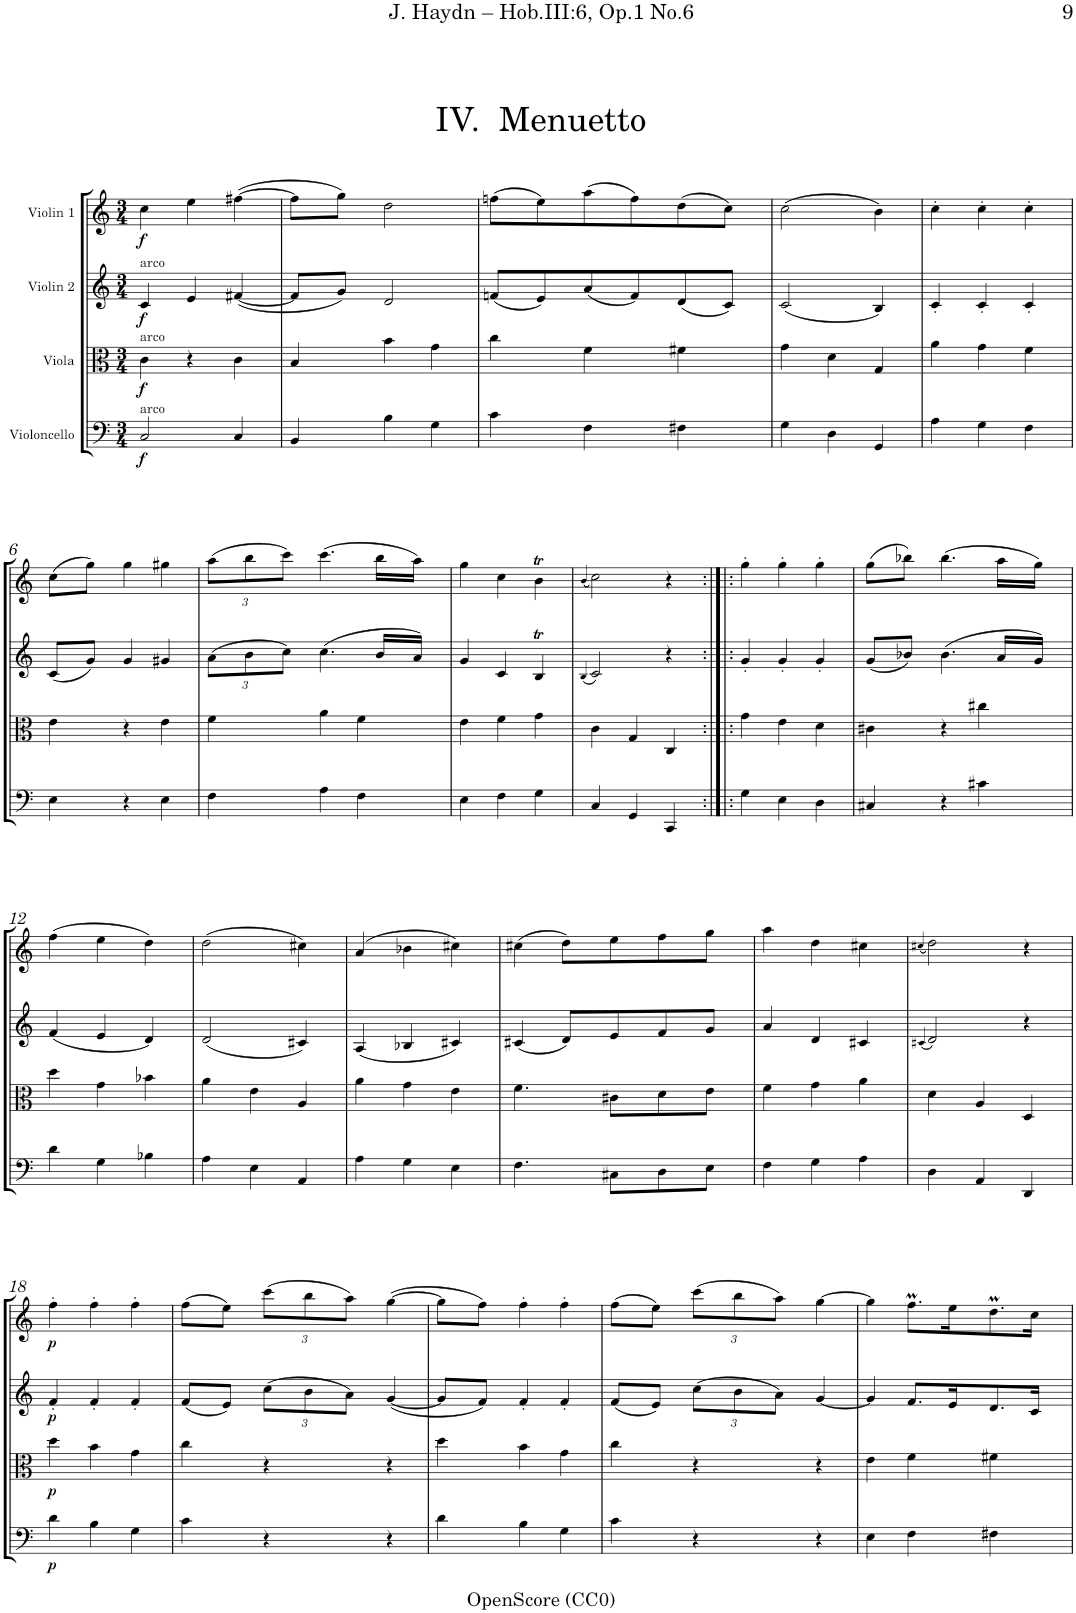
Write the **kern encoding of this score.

**kern	**dynam	**kern	**dynam	**kern	**dynam	**kern	**dynam
*part4	*part4	*part3	*part3	*part2	*part2	*part1	*part1
*staff4	*staff4	*staff3	*staff3	*staff2	*staff2	*staff1	*staff1
*I"Violoncello	*	*I"Viola	*	*I"Violin 2	*	*I"Violin 1	*
*I'Vc	*	*I'Vla	*	*I'Vln	*	*I'Vln	*
!!LO:PB:g=z
*clefF4	*	*clefC3	*	*clefG2	*	*clefG2	*
*k[]	*	*k[]	*	*k[]	*	*k[]	*
*M3/4	*	*M3/4	*	*M3/4	*	*M3/4	*
=1	=1	=1	=1	=1	=1	=1	=1
!	!	!	!	!	!	!LO:TX:a:t=IV.  Menuetto	!
!	!	!	!	!LO:TX:a:t=arco	!	!	!
!	!	!LO:TX:a:t=arco	!	!	!	!	!
!LO:TX:a:t=arco	!	!	!	!	!	!	!
!	!LO:DY:b	!	!LO:DY:b	!	!LO:DY:b	!	!LO:DY:b
2C/	f	4c\	f	4c/	f	4cc\	f
.	.	4r	.	4e/	.	4ee\	.
4C/	.	4c\	.	([4f#X/	.	([4ff#X\	.
=2	=2	=2	=2	=2	=2	=2	=2
4BB/	.	4B/	.	8f#/L]	.	8ff#\L]	.
.	.	.	.	8g/J)	.	8gg\J)	.
4B\	.	4b\	.	2d/	.	2dd\	.
4G\	.	4g\	.	.	.	.	.
=3	=3	=3	=3	=3	=3	=3	=3
4c\	.	4cc\	.	(8fn/L	.	(8ffn\L	.
.	.	.	.	8e/)	.	8ee\)	.
4F\	.	4f\	.	(8a/	.	(8aa\	.
.	.	.	.	8f/)	.	8ff\)	.
4F#X\	.	4f#X\	.	(8d/	.	(8dd\	.
.	.	.	.	8c/J)	.	8cc\J)	.
=4	=4	=4	=4	=4	=4	=4	=4
4G\	.	4g\	.	(2c/	.	(2cc\	.
4D\	.	4d\	.	.	.	.	.
4GG/	.	4G/	.	4B/)	.	4b\)	.
=5	=5	=5	=5	=5	=5	=5	=5
4A\	.	4a\	.	4c'/	.	4cc'\	.
4G\	.	4g\	.	4c'/	.	4cc'\	.
4F\	.	4f\	.	4c'/	.	4cc'\	.
!!LO:LB:g=z
=6	=6	=6	=6	=6	=6	=6	=6
4E\	.	4e\	.	(8c/L	.	(8cc\L	.
.	.	.	.	8g/J)	.	8gg\J)	.
4r	.	4r	.	4g/	.	4gg\	.
4E\	.	4e\	.	4g#X/	.	4gg#X\	.
=7	=7	=7	=7	=7	=7	=7	=7
*	*	*	*	*Xbrackettup	*	*Xbrackettup	*
4F\	.	4f\	.	(12a\L	.	(12aa\L	.
.	.	.	.	12b\	.	12bb\	.
.	.	.	.	12cc\J)	.	12ccc\J)	.
4A\	.	4a\	.	(4.cc\	.	(4.ccc\	.
4F\	.	4f\	.	.	.	.	.
.	.	.	.	16b/LL	.	16bb\LL	.
.	.	.	.	16a/JJ)	.	16aa\JJ)	.
=8	=8	=8	=8	=8	=8	=8	=8
4E\	.	4e\	.	4g/	.	4gg\	.
4F\	.	4f\	.	4c/	.	4cc\	.
4G\	.	4g\	.	4Bt/	.	4bt\	.
=9	=9	=9	=9	=9	=9	=9	=9
.	.	.	.	(4qB/	.	(4qb/	.
4C/	.	4c\	.	2c/)	.	2cc\)	.
4GG/	.	4G/	.	.	.	.	.
4CC/	.	4C/	.	4r	.	4r	.
=10:|!|:	=10:|!|:	=10:|!|:	=10:|!|:	=10:|!|:	=10:|!|:	=10:|!|:	=10:|!|:
4G\	.	4g\	.	4g'/	.	4gg'\	.
4E\	.	4e\	.	4g'/	.	4gg'\	.
4D\	.	4d\	.	4g'/	.	4gg'\	.
=11	=11	=11	=11	=11	=11	=11	=11
4C#X/	.	4c#X\	.	(8g/L	.	(8gg\L	.
.	.	.	.	8b-X/J)	.	8bb-X\J)	.
4r	.	4r	.	(4.b-\	.	(4.bb-\	.
4c#X\	.	4cc#X\	.	.	.	.	.
.	.	.	.	16a/LL	.	16aa\LL	.
.	.	.	.	16g/JJ)	.	16gg\JJ)	.
!!LO:LB:g=z
=12	=12	=12	=12	=12	=12	=12	=12
4d\	.	4dd\	.	(4f/	.	(4ff\	.
4G\	.	4g\	.	4e/	.	4ee\	.
4B-X\	.	4b-X\	.	4d/)	.	4dd\)	.
=13	=13	=13	=13	=13	=13	=13	=13
4A\	.	4a\	.	(2d/	.	(2dd\	.
4E\	.	4e\	.	.	.	.	.
4AA/	.	4A/	.	4c#X/)	.	4cc#X\)	.
=14	=14	=14	=14	=14	=14	=14	=14
4A\	.	4a\	.	(4A/	.	(4a/	.
4G\	.	4g\	.	4B-X/	.	4b-X\	.
4E\	.	4e\	.	4c#X/)	.	4cc#X\)	.
=15	=15	=15	=15	=15	=15	=15	=15
4.F\	.	4.f\	.	(4c#X/	.	(4cc#X\	.
.	.	.	.	8d/L)	.	8dd\L)	.
8C#X\L	.	8c#X\L	.	8e/	.	8ee\	.
8D\	.	8d\	.	8f/	.	8ff\	.
8E\J	.	8e\J	.	8g/J	.	8gg\J	.
=16	=16	=16	=16	=16	=16	=16	=16
4F\	.	4f\	.	4a/	.	4aa\	.
4G\	.	4g\	.	4d/	.	4dd\	.
4A\	.	4a\	.	4c#X/	.	4cc#X\	.
=17	=17	=17	=17	=17	=17	=17	=17
.	.	.	.	(4qc#X/	.	(4qcc#X/	.
4D\	.	4d\	.	2d/)	.	2dd\)	.
4AA/	.	4A/	.	.	.	.	.
4DD/	.	4D/	.	4r	.	4r	.
!!LO:LB:g=z
=18	=18	=18	=18	=18	=18	=18	=18
!	!LO:DY:b	!	!LO:DY:b	!	!LO:DY:b	!	!LO:DY:b
4d\	p	4dd\	p	4f'/	p	4ff'\	p
4B\	.	4b\	.	4f'/	.	4ff'\	.
4G\	.	4g\	.	4f'/	.	4ff'\	.
=19	=19	=19	=19	=19	=19	=19	=19
4c\	.	4cc\	.	(8f/L	.	(8ff\L	.
.	.	.	.	8e/J)	.	8ee\J)	.
4r	.	4r	.	(12cc\L	.	(12ccc\L	.
.	.	.	.	12b\	.	12bb\	.
.	.	.	.	12a\J)	.	12aa\J)	.
4r	.	4r	.	([4g/	.	([4gg\	.
=20	=20	=20	=20	=20	=20	=20	=20
4d\	.	4dd\	.	8g/L]	.	8gg\L]	.
.	.	.	.	8f/J)	.	8ff\J)	.
4B\	.	4b\	.	4f'/	.	4ff'\	.
4G\	.	4g\	.	4f'/	.	4ff'\	.
=21	=21	=21	=21	=21	=21	=21	=21
4c\	.	4cc\	.	(8f/L	.	(8ff\L	.
.	.	.	.	8e/J)	.	8ee\J)	.
4r	.	4r	.	(12cc\L	.	(12ccc\L	.
.	.	.	.	12b\	.	12bb\	.
.	.	.	.	12a\J)	.	12aa\J)	.
4r	.	4r	.	[4g/	.	[4gg\	.
=22	=22	=22	=22	=22	=22	=22	=22
4E\	.	4e\	.	4g/]	.	4gg\]	.
4F\	.	4f\	.	8.f/L	.	8.ffM\L	.
.	.	.	.	16e/K	.	16ee\K	.
4F#X\	.	4f#X\	.	8.d/	.	8.ddM\	.
.	.	.	.	16c/Jk	.	16cc\Jk	.
=	=	=	=	=	=	=	=
*-	*-	*-	*-	*-	*-	*-	*-
